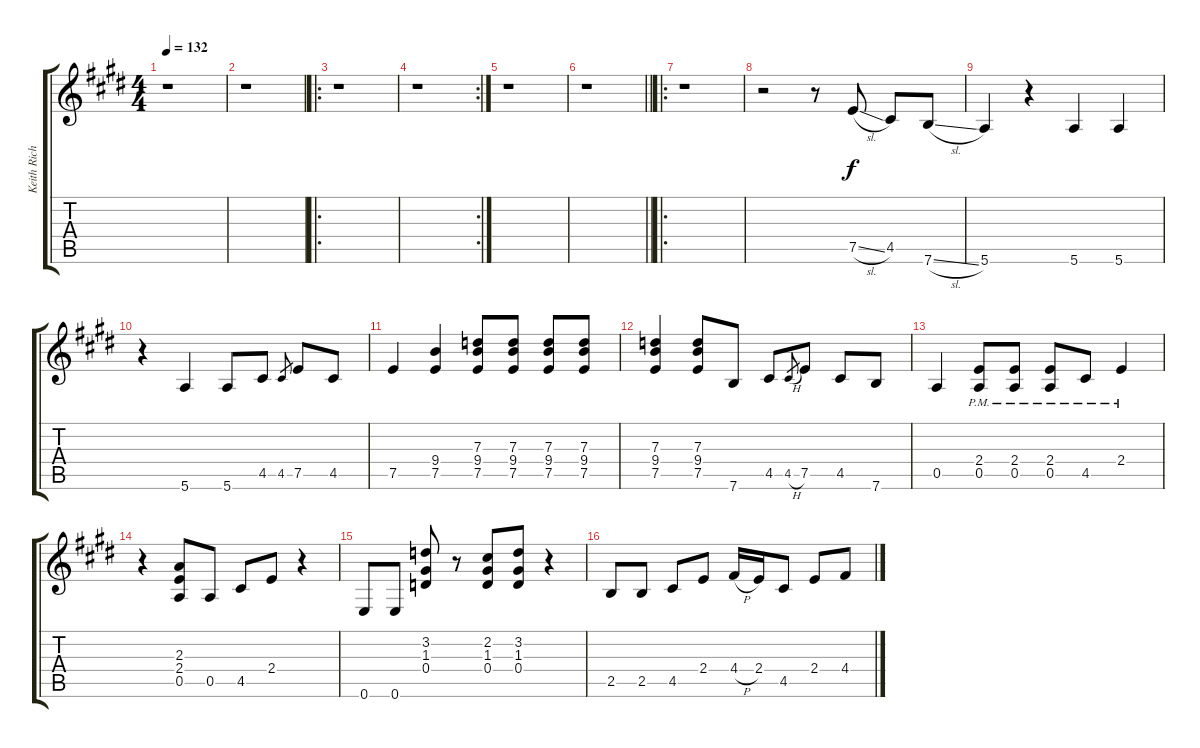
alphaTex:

\track ("Keith Richards - Gtr. 2 (clean w/ heavy " "Keith Rich") {instrument electricguitarclean}
\staff {score tabs}
\tuning (E4 B3 G3 D3 A2 E2) {hide}
\ts (4 4)
\tempo 132
\clef g2
\ks e
r.1{dy f instrument electricguitarclean} |
\ks c#minor
r.1 |
\ro
r.1 |
\rc 2
\ks e
r.1 |
\ks c#minor
r.1 |
\barLineRight lightlight
r.1 |
\ro
\ks e
r.1 |
\ks c#minor
r.2 r.8 7.5{sl}.8 4.5.8 7.6{sl}.8 |
5.6.4 r.4 5.6.4 5.6.4 |
\ks e
r.4 5.6.4 5.6.8 4.5.8 4.5.8{gr} 7.5.8 4.5.8 |
\ks c#minor
7.5.4 (9.4 7.5).4 (7.3 9.4 7.5).8 (7.3 9.4 7.5).8 (7.3 9.4 7.5).8 (7.3 9.4 7.5).8 |
(7.3 9.4 7.5).4 (7.3 9.4 7.5).8 7.6.8 4.5.8 4.5{h}.8{gr} 7.5.8 4.5.8 7.6.8 |
\ks e
0.5.4 (2.4{pm} 0.5{pm}).8 (2.4{pm} 0.5{pm}).8 (2.4{pm} 0.5{pm}).8 4.5{pm}.8 2.4{pm}.4 |
\ks c#minor
r.4 (2.3 2.4 0.5).8 0.5.8 4.5.8 2.4.8 r.4 |
0.6.8 0.6.8 (3.2 1.3 0.4).8 r.8 (2.2 1.3 0.4).8 (3.2 1.3 0.4).8 r.4 |
2.5.8 2.5.8 4.5.8 2.4.8 4.4{h}.16 2.4.16 4.5.8 2.4.8 4.4.8
